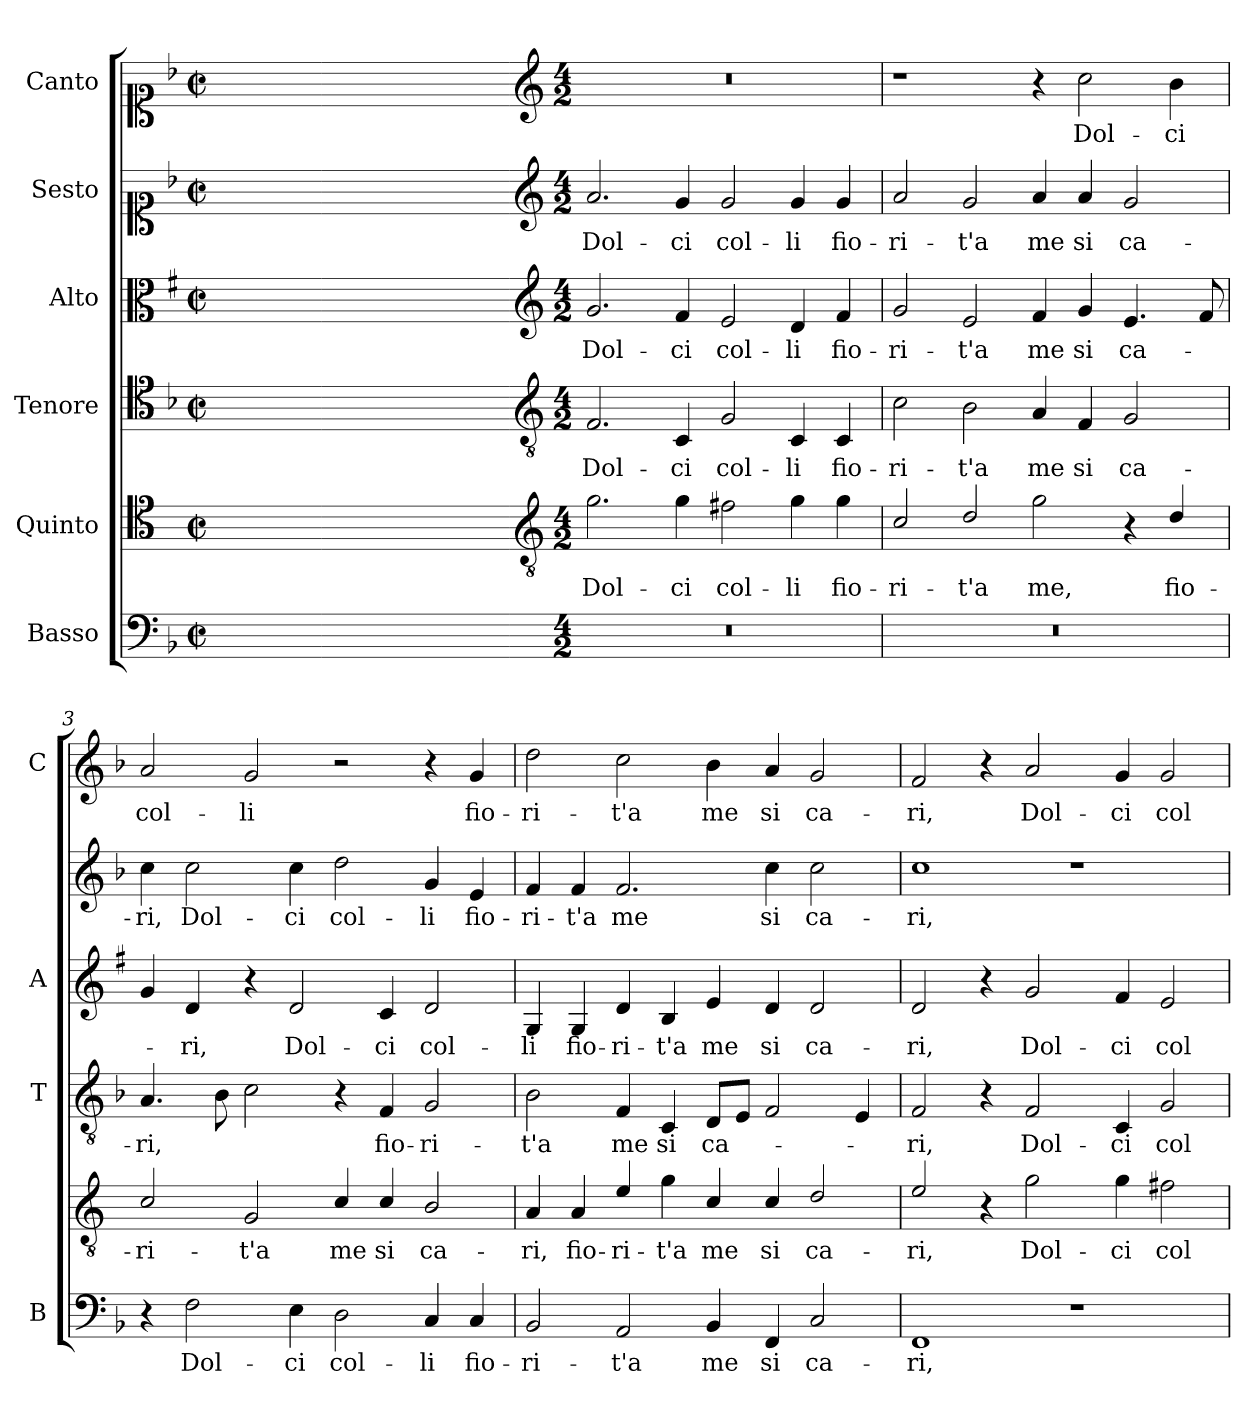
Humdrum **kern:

**kern	**text	**kern	**text	**kern	**text	**kern	**text	**kern	**text	**kern	**text
*part6	*part6	*part5	*part5	*part4	*part4	*part3	*part3	*part2	*part2	*part1	*part1
*staff6	*staff6	*staff5	*staff5	*staff4	*staff4	*staff3	*staff3	*staff2	*staff2	*staff1	*staff1
*I"Basso	*	*I"Quinto	*	*I"Tenore	*	*I"Alto	*	*I"Sesto	*	*I"Canto	*
*I'B	*	*	*	*I'T	*	*I'A	*	*	*	*I'C	*
*clefF4	*	*clefC4	*	*clefC4	*	*clefC3	*	*clefC1	*	*clefC1	*
*	*	*ITrd4c7	*	*	*	*ITrd1c2	*	*	*	*	*
*k[b-]	*	*k[b-]	*	*k[b-]	*	*k[b-]	*	*k[b-]	*	*k[b-]	*
*F:	*	*F:	*	*F:	*	*F:	*	*F:	*	*F:	*
*M2/2	*	*M2/2	*	*M2/2	*	*M2/2	*	*M2/2	*	*M2/2	*
*met(c|)	*	*met(c|)	*	*met(c|)	*	*met(c|)	*	*met(c|)	*	*met(c|)	*
=	=	=	=	=	=	=	=	=	=	=	=
1ryy	.	1ryy	.	1ryy	.	1ryy	.	1ryy	.	1ryy	.
=1X-	=1X-	=1X-	=1X-	=1X-	=1X-	=1X-	=1X-	=1X-	=1X-	=1X-	=1X-
4ryy	.	4ryy	.	4ryy	.	4ryy	.	4ryy	.	4ryy	.
4ryy	.	4ryy	.	4ryy	.	4ryy	.	4ryy	.	4ryy	.
4ryy	.	4ryy	.	4ryy	.	4ryy	.	4ryy	.	4ryy	.
4ryy	.	4ryy	.	4ryy	.	4ryy	.	4ryy	.	4ryy	.
=1-	=1-	=1-	=1-	=1-	=1-	=1-	=1-	=1-	=1-	=1-	=1-
*	*	*clefGv2	*	*clefGv2	*	*clefG2	*	*clefG2	*	*clefG2	*
*M4/2	*	*M4/2	*	*M4/2	*	*M4/2	*	*M4/2	*	*M4/2	*
!	!	!	!LO:LY:b	!	!LO:LY:b	!	!LO:LY:b	!	!LO:LY:b	!	!
0r	.	2.c\	Dol-	2.F/	Dol-	2.f/	Dol-	2.a/	Dol-	0r	.
!	!	!	!LO:LY:b	!	!LO:LY:b	!	!LO:LY:b	!	!LO:LY:b	!	!
.	.	4c\	-ci	4C/	-ci	4e/	-ci	4g/	-ci	.	.
!	!	!	!LO:LY:b	!	!LO:LY:b	!	!LO:LY:b	!	!LO:LY:b	!	!
.	.	2Bn\	col-	2G/	col-	2d/	col-	2g/	col-	.	.
!	!	!	!LO:LY:b	!	!LO:LY:b	!	!LO:LY:b	!	!LO:LY:b	!	!
.	.	4c\	-li	4C/	-li	4c/	-li	4g/	-li	.	.
!	!	!	!LO:LY:b	!	!LO:LY:b	!	!LO:LY:b	!	!LO:LY:b	!	!
.	.	4c\	fio-	4C/	fio-	4e/	fio-	4g/	fio-	.	.
=2	=2	=2	=2	=2	=2	=2	=2	=2	=2	=2	=2
!	!	!	!LO:LY:b	!	!LO:LY:b	!	!LO:LY:b	!	!LO:LY:b	!	!
0r	.	2F/	-ri-	2c\	-ri-	2f/	-ri-	2a/	-ri-	1r	.
!	!	!	!LO:LY:b	!	!LO:LY:b	!	!LO:LY:b	!	!LO:LY:b	!	!
.	.	2G/	-t'a	2B-\	-t'a	2d/	-t'a	2g/	-t'a	.	.
!	!	!	!LO:LY:b	!	!LO:LY:b	!	!LO:LY:b	!	!LO:LY:b	!	!
.	.	2c\	me,	4A/	me	4e/	me	4a/	me	4r	.
!	!	!	!	!	!LO:LY:b	!	!LO:LY:b	!	!LO:LY:b	!	!LO:LY:b
.	.	.	.	4F/	si	4f/	si	4a/	si	2cc\	Dol-
!	!	!	!	!	!LO:LY:b	!	!LO:LY:b	!	!LO:LY:b	!	!
.	.	4r	.	2G/	ca-	4.d/	ca-	2g/	ca-	.	.
!	!	!	!LO:LY:b	!	!	!	!	!	!	!	!LO:LY:b
.	.	4G/	fio-	.	.	.	.	.	.	4b-\	-ci
.	.	.	.	.	.	8e/	.	.	.	.	.
=3	=3	=3	=3	=3	=3	=3	=3	=3	=3	=3	=3
!	!	!	!LO:LY:b	!	!LO:LY:b	!	!	!	!LO:LY:b	!	!LO:LY:b
4r	.	2F/	-ri-	4.A/	-ri,	4f/	.	4cc\	-ri,	2a/	col-
!	!LO:LY:b	!	!	!	!	!	!LO:LY:b	!	!LO:LY:b	!	!
2F\	Dol-	.	.	.	.	4c/	-ri,	2cc\	Dol-	.	.
.	.	.	.	8B-\	.	.	.	.	.	.	.
!	!	!	!LO:LY:b	!	!	!	!	!	!	!	!LO:LY:b
.	.	2C/	-t'a	2c\	.	4r	.	.	.	2g/	-li
!	!LO:LY:b	!	!	!	!	!	!LO:LY:b	!	!LO:LY:b	!	!
4E\	-ci	.	.	.	.	2c/	Dol-	4cc\	-ci	.	.
!	!LO:LY:b	!	!LO:LY:b	!	!	!	!	!	!LO:LY:b	!	!
2D\	col-	4F/	me	4r	.	.	.	2dd\	col-	2r	.
!	!	!	!LO:LY:b	!	!LO:LY:b	!	!LO:LY:b	!	!	!	!
.	.	4F/	si	4F/	fio-	4B-/	-ci	.	.	.	.
!	!LO:LY:b	!	!LO:LY:b	!	!LO:LY:b	!	!LO:LY:b	!	!LO:LY:b	!	!
4C/	-li	2E/	ca-	2G/	-ri-	2c/	col-	4g/	-li	4r	.
!	!LO:LY:b	!	!	!	!	!	!	!	!LO:LY:b	!	!LO:LY:b
4C/	fio-	.	.	.	.	.	.	4e/	fio-	4g/	fio-
!!LO:LB:g=z
=4	=4	=4	=4	=4	=4	=4	=4	=4	=4	=4	=4
!	!LO:LY:b	!	!LO:LY:b	!	!LO:LY:b	!	!LO:LY:b	!	!LO:LY:b	!	!LO:LY:b
2BB-/	-ri-	4D/	-ri,	2B-\	-t'a	4F/	-li	4f/	-ri-	2dd\	-ri-
!	!	!	!LO:LY:b	!	!	!	!LO:LY:b	!	!LO:LY:b	!	!
.	.	4D/	fio-	.	.	4F/	fio-	4f/	-t'a	.	.
!	!LO:LY:b	!	!LO:LY:b	!	!LO:LY:b	!	!LO:LY:b	!	!LO:LY:b	!	!LO:LY:b
2AA/	-t'a	4A/	-ri-	4F/	me	4c/	-ri-	2.f/	me	2cc\	-t'a
!	!	!	!LO:LY:b	!	!LO:LY:b	!	!LO:LY:b	!	!	!	!
.	.	4c\	-t'a	4C/	si	4A/	-t'a	.	.	.	.
!	!LO:LY:b	!	!LO:LY:b	!	!LO:LY:b	!	!LO:LY:b	!	!	!	!LO:LY:b
4BB-/	me	4F/	me	8D/L	ca-	4d/	me	.	.	4b-\	me
.	.	.	.	8E/J	.	.	.	.	.	.	.
!	!LO:LY:b	!	!LO:LY:b	!	!	!	!LO:LY:b	!	!LO:LY:b	!	!LO:LY:b
4FF/	si	4F/	si	2F/	.	4c/	si	4cc\	si	4a/	si
!	!LO:LY:b	!	!LO:LY:b	!	!	!	!LO:LY:b	!	!LO:LY:b	!	!LO:LY:b
2C/	ca-	2G/	ca-	.	.	2c/	ca-	2cc\	ca-	2g/	ca-
.	.	.	.	4E/	.	.	.	.	.	.	.
=5	=5	=5	=5	=5	=5	=5	=5	=5	=5	=5	=5
!	!LO:LY:b	!	!LO:LY:b	!	!LO:LY:b	!	!LO:LY:b	!	!LO:LY:b	!	!LO:LY:b
1FF	-ri,	2A/	-ri,	2F/	-ri,	2c/	-ri,	1cc	-ri,	2f/	-ri,
.	.	4r	.	4r	.	4r	.	.	.	4r	.
!	!	!	!LO:LY:b	!	!LO:LY:b	!	!LO:LY:b	!	!	!	!LO:LY:b
.	.	2c\	Dol-	2F/	Dol-	2f/	Dol-	.	.	2a/	Dol-
1r	.	.	.	.	.	.	.	1r	.	.	.
!	!	!	!LO:LY:b	!	!LO:LY:b	!	!LO:LY:b	!	!	!	!LO:LY:b
.	.	4c\	-ci	4C/	-ci	4e/	-ci	.	.	4g/	-ci
!	!	!	!LO:LY:b	!	!LO:LY:b	!	!LO:LY:b	!	!	!	!LO:LY:b
.	.	2Bn\	col-	2G/	col-	2d/	col-	.	.	2g/	col-
=	=	=	=	=	=	=	=	=	=	=	=
*-	*-	*-	*-	*-	*-	*-	*-	*-	*-	*-	*-
